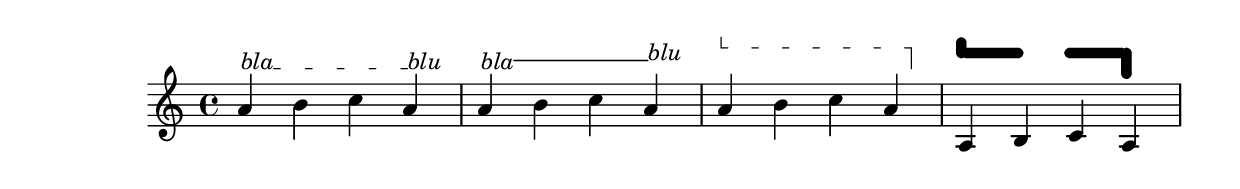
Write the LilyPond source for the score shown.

%% DO NOT EDIT this file manually; it is automatically
%% generated from LSR http://lsr.dsi.unimi.it
%% Make any changes in LSR itself, or in Documentation/snippets/new/ ,
%% and then run scripts/auxiliar/makelsr.py
%%
%% This file is in the public domain.
\version "2.16.0"

\header {
  lsrtags = "expressive-marks, text, tweaks-and-overrides"

  texidoc = "
The @code{\\startTextSpan} and @code{\\stopTextSpan} commands allow the
creation of text spanners as easily as pedal indications or
octavations. Override some properties of the @code{TextSpanner} object
to modify its output.

"
  doctitle = "Creating text spanners"
} % begin verbatim


\paper { ragged-right = ##f }

\relative c'' {
  \override TextSpanner #'(bound-details left text) = #"bla"
  \override TextSpanner #'(bound-details right text) = #"blu"
  a4 \startTextSpan
  b4 c
  a4 \stopTextSpan

  \override TextSpanner #'style = #'line
  \once \override TextSpanner
    #'(bound-details left stencil-align-dir-y) = #CENTER
  a4 \startTextSpan
  b4 c
  a4 \stopTextSpan

  \override TextSpanner #'style = #'dashed-line
  \override TextSpanner #'(bound-details left text) =
    \markup { \draw-line #'(0 . 1) }
  \override TextSpanner #'(bound-details right text) =
    \markup { \draw-line #'(0 . -2) }
  \once \override TextSpanner #'(bound-details right padding) = #-2

  a4 \startTextSpan
  b4 c
  a4 \stopTextSpan

  \set Staff.middleCPosition = #-13
  \override TextSpanner #'dash-period = #10
  \override TextSpanner #'dash-fraction = #0.5
  \override TextSpanner #'thickness = #10
  a4 \startTextSpan
  b4 c
  a4 \stopTextSpan
}
